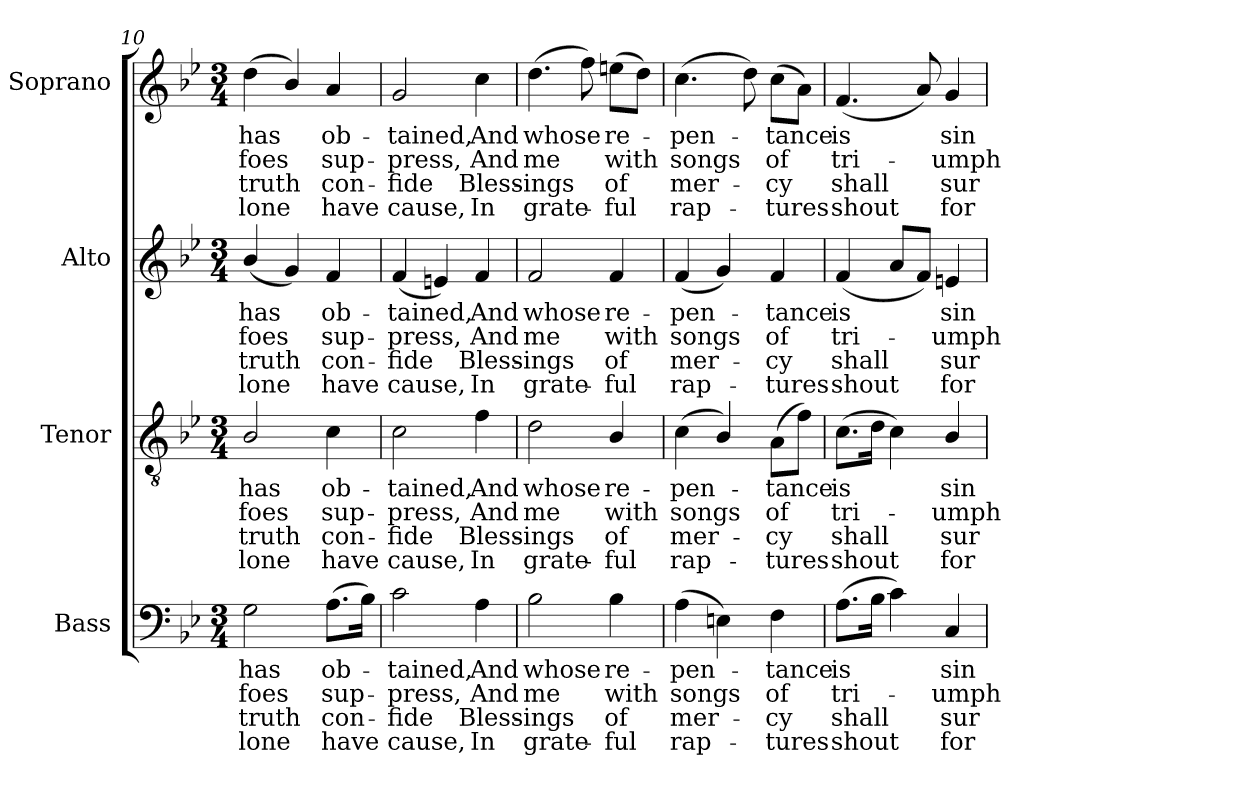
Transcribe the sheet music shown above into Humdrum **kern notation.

**kern	**text	**text	**text	**text	**kern	**text	**text	**text	**text	**kern	**text	**text	**text	**text	**kern	**text	**text	**text	**text
*part4	*part4	*part4	*part4	*part4	*part3	*part3	*part3	*part3	*part3	*part2	*part2	*part2	*part2	*part2	*part1	*part1	*part1	*part1	*part1
*staff4	*staff4	*staff4	*staff4	*staff4	*staff3	*staff3	*staff3	*staff3	*staff3	*staff2	*staff2	*staff2	*staff2	*staff2	*staff1	*staff1	*staff1	*staff1	*staff1
*I"Bass	*	*	*	*	*I"Tenor	*	*	*	*	*I"Alto	*	*	*	*	*I"Soprano	*	*	*	*
*I'B.	*	*	*	*	*I'T.	*	*	*	*	*I'A.	*	*	*	*	*I'S.	*	*	*	*
*clefF4	*	*	*	*	*clefGv2	*	*	*	*	*clefG2	*	*	*	*	*clefG2	*	*	*	*
*	*	*	*	*	*ITrd7c12	*	*	*	*	*	*	*	*	*	*	*	*	*	*
*k[b-e-]	*	*	*	*	*k[b-e-]	*	*	*	*	*k[b-e-]	*	*	*	*	*k[b-e-]	*	*	*	*
*B-:	*	*	*	*	*B-:	*	*	*	*	*B-:	*	*	*	*	*B-:	*	*	*	*
*M3/4	*	*	*	*	*M3/4	*	*	*	*	*M3/4	*	*	*	*	*M3/4	*	*	*	*
=10	=10	=10	=10	=10	=10	=10	=10	=10	=10	=10	=10	=10	=10	=10	=10	=10	=10	=10	=10
!	!LO:LY:b:color=#000000	!LO:LY:b:color=#000000	!LO:LY:b:color=#000000	!LO:LY:b:color=#000000	!	!	!	!	!	!	!	!	!	!	!	!	!	!	!
!	!	!	!	!	!	!LO:LY:b:color=#000000	!LO:LY:b:color=#000000	!LO:LY:b:color=#000000	!LO:LY:b:color=#000000	!	!	!	!	!	!	!	!	!	!
!	!	!	!	!	!	!	!	!	!	!	!LO:LY:b:color=#000000	!LO:LY:b:color=#000000	!LO:LY:b:color=#000000	!LO:LY:b:color=#000000	!	!	!	!	!
!	!	!	!	!	!	!	!	!	!	!	!	!	!	!	!	!LO:LY:b:color=#000000	!LO:LY:b:color=#000000	!LO:LY:b:color=#000000	!LO:LY:b:color=#000000
2Gi\	has	foes	-truth	lone	2BB-i/	has	foes	-truth	lone	(4b-i/	has	foes	-truth	lone	(4ddi\	has	foes	-truth	lone
.	.	.	.	.	.	.	.	.	.	4gi/)	.	.	.	.	4b-i/)	.	.	.	.
!	!LO:LY:b:color=#000000	!LO:LY:b:color=#000000	!LO:LY:b:color=#000000	!LO:LY:b:color=#000000	!	!	!	!	!	!	!	!	!	!	!	!	!	!	!
!	!	!	!	!	!	!LO:LY:b:color=#000000	!LO:LY:b:color=#000000	!LO:LY:b:color=#000000	!LO:LY:b:color=#000000	!	!	!	!	!	!	!	!	!	!
!	!	!	!	!	!	!	!	!	!	!	!LO:LY:b:color=#000000	!LO:LY:b:color=#000000	!LO:LY:b:color=#000000	!LO:LY:b:color=#000000	!	!	!	!	!
!	!	!	!	!	!	!	!	!	!	!	!	!	!	!	!	!LO:LY:b:color=#000000	!LO:LY:b:color=#000000	!LO:LY:b:color=#000000	!LO:LY:b:color=#000000
(8.Ai\L	ob-	sup-	con-	-have	4Ci\	ob-	sup-	con-	-have	4fi/	ob-	sup-	con-	-have	4ai/	ob-	sup-	con-	-have
16B-i\Jk)	.	.	.	.	.	.	.	.	.	.	.	.	.	.	.	.	.	.	.
=11	=11	=11	=11	=11	=11	=11	=11	=11	=11	=11	=11	=11	=11	=11	=11	=11	=11	=11	=11
!	!LO:LY:b:color=#000000	!LO:LY:b:color=#000000	!LO:LY:b:color=#000000	!LO:LY:b:color=#000000	!	!	!	!	!	!	!	!	!	!	!	!	!	!	!
!	!	!	!	!	!	!LO:LY:b:color=#000000	!LO:LY:b:color=#000000	!LO:LY:b:color=#000000	!LO:LY:b:color=#000000	!	!	!	!	!	!	!	!	!	!
!	!	!	!	!	!	!	!	!	!	!	!LO:LY:b:color=#000000	!LO:LY:b:color=#000000	!LO:LY:b:color=#000000	!LO:LY:b:color=#000000	!	!	!	!	!
!	!	!	!	!	!	!	!	!	!	!	!	!	!	!	!	!LO:LY:b:color=#000000	!LO:LY:b:color=#000000	!LO:LY:b:color=#000000	!LO:LY:b:color=#000000
2ci\	-tained,	-press,	fide	cause,	2Ci\	-tained,	-press,	fide	cause,	(4fi/	-tained,	-press,	fide	cause,	2gi/	-tained,	-press,	fide	cause,
.	.	.	.	.	.	.	.	.	.	4eni/)	.	.	.	.	.	.	.	.	.
!	!LO:LY:b:color=#000000	!LO:LY:b:color=#000000	!LO:LY:b:color=#000000	!LO:LY:b:color=#000000	!	!	!	!	!	!	!	!	!	!	!	!	!	!	!
!	!	!	!	!	!	!LO:LY:b:color=#000000	!LO:LY:b:color=#000000	!LO:LY:b:color=#000000	!LO:LY:b:color=#000000	!	!	!	!	!	!	!	!	!	!
!	!	!	!	!	!	!	!	!	!	!	!LO:LY:b:color=#000000	!LO:LY:b:color=#000000	!LO:LY:b:color=#000000	!LO:LY:b:color=#000000	!	!	!	!	!
!	!	!	!	!	!	!	!	!	!	!	!	!	!	!	!	!LO:LY:b:color=#000000	!LO:LY:b:color=#000000	!LO:LY:b:color=#000000	!LO:LY:b:color=#000000
4Ai\	And	And	Bless-	-In	4Fi\	And	And	Bless-	-In	4fi/	And	And	Bless-	-In	4cci\	And	And	Bless-	-In
=12	=12	=12	=12	=12	=12	=12	=12	=12	=12	=12	=12	=12	=12	=12	=12	=12	=12	=12	=12
!	!LO:LY:b:color=#000000	!LO:LY:b:color=#000000	!LO:LY:b:color=#000000	!LO:LY:b:color=#000000	!	!	!	!	!	!	!	!	!	!	!	!	!	!	!
!	!	!	!	!	!	!LO:LY:b:color=#000000	!LO:LY:b:color=#000000	!LO:LY:b:color=#000000	!LO:LY:b:color=#000000	!	!	!	!	!	!	!	!	!	!
!	!	!	!	!	!	!	!	!	!	!	!LO:LY:b:color=#000000	!LO:LY:b:color=#000000	!LO:LY:b:color=#000000	!LO:LY:b:color=#000000	!	!	!	!	!
!	!	!	!	!	!	!	!	!	!	!	!	!	!	!	!	!LO:LY:b:color=#000000	!LO:LY:b:color=#000000	!LO:LY:b:color=#000000	!LO:LY:b:color=#000000
2B-i\	whose	me	ings	grate-	2Di\	whose	me	ings	grate-	2fi/	whose	me	ings	grate-	(4.ddi\	whose	me	ings	grate-
.	.	.	.	.	.	.	.	.	.	.	.	.	.	.	8ffi\)	.	.	.	.
!	!LO:LY:b:color=#000000	!LO:LY:b:color=#000000	!LO:LY:b:color=#000000	!LO:LY:b:color=#000000	!	!	!	!	!	!	!	!	!	!	!	!	!	!	!
!	!	!	!	!	!	!LO:LY:b:color=#000000	!LO:LY:b:color=#000000	!LO:LY:b:color=#000000	!LO:LY:b:color=#000000	!	!	!	!	!	!	!	!	!	!
!	!	!	!	!	!	!	!	!	!	!	!LO:LY:b:color=#000000	!LO:LY:b:color=#000000	!LO:LY:b:color=#000000	!LO:LY:b:color=#000000	!	!	!	!	!
!	!	!	!	!	!	!	!	!	!	!	!	!	!	!	!	!LO:LY:b:color=#000000	!LO:LY:b:color=#000000	!LO:LY:b:color=#000000	!LO:LY:b:color=#000000
4B-i\	re-	with	-of	ful	4BB-i/	re-	with	-of	ful	4fi/	re-	with	-of	ful	(8eeni\L	re-	with	-of	ful
.	.	.	.	.	.	.	.	.	.	.	.	.	.	.	8ddi\J)	.	.	.	.
=13	=13	=13	=13	=13	=13	=13	=13	=13	=13	=13	=13	=13	=13	=13	=13	=13	=13	=13	=13
!	!LO:LY:b:color=#000000	!LO:LY:b:color=#000000	!LO:LY:b:color=#000000	!LO:LY:b:color=#000000	!	!	!	!	!	!	!	!	!	!	!	!	!	!	!
!	!	!	!	!	!	!LO:LY:b:color=#000000	!LO:LY:b:color=#000000	!LO:LY:b:color=#000000	!LO:LY:b:color=#000000	!	!	!	!	!	!	!	!	!	!
!	!	!	!	!	!	!	!	!	!	!	!LO:LY:b:color=#000000	!LO:LY:b:color=#000000	!LO:LY:b:color=#000000	!LO:LY:b:color=#000000	!	!	!	!	!
!	!	!	!	!	!	!	!	!	!	!	!	!	!	!	!	!LO:LY:b:color=#000000	!LO:LY:b:color=#000000	!LO:LY:b:color=#000000	!LO:LY:b:color=#000000
(4Ai\	-pen-	songs	mer-	-rap-	(4Ci\	-pen-	songs	mer-	-rap-	(4fi/	-pen-	songs	mer-	-rap-	(4.cci\	-pen-	songs	mer-	-rap-
4Eni\)	.	.	.	.	4BB-i/)	.	.	.	.	4gi/)	.	.	.	.	.	.	.	.	.
.	.	.	.	.	.	.	.	.	.	.	.	.	.	.	8ddi\)	.	.	.	.
!	!LO:LY:b:color=#000000	!LO:LY:b:color=#000000	!LO:LY:b:color=#000000	!LO:LY:b:color=#000000	!	!	!	!	!	!	!	!	!	!	!	!	!	!	!
!	!	!	!	!	!	!LO:LY:b:color=#000000	!LO:LY:b:color=#000000	!LO:LY:b:color=#000000	!LO:LY:b:color=#000000	!	!	!	!	!	!	!	!	!	!
!	!	!	!	!	!	!	!	!	!	!	!LO:LY:b:color=#000000	!LO:LY:b:color=#000000	!LO:LY:b:color=#000000	!LO:LY:b:color=#000000	!	!	!	!	!
!	!	!	!	!	!	!	!	!	!	!	!	!	!	!	!	!LO:LY:b:color=#000000	!LO:LY:b:color=#000000	!LO:LY:b:color=#000000	!LO:LY:b:color=#000000
4Fi\	-tance	of	-cy	tures	(8AAi\L	-tance	of	-cy	tures	4fi/	-tance	of	-cy	tures	(8cci\L	-tance	of	-cy	tures
.	.	.	.	.	8Fi\J)	.	.	.	.	.	.	.	.	.	8ai\J)	.	.	.	.
!!LO:PB:g=z
=14	=14	=14	=14	=14	=14	=14	=14	=14	=14	=14	=14	=14	=14	=14	=14	=14	=14	=14	=14
!	!LO:LY:b:color=#000000	!LO:LY:b:color=#000000	!LO:LY:b:color=#000000	!LO:LY:b:color=#000000	!	!	!	!	!	!	!	!	!	!	!	!	!	!	!
!	!	!	!	!	!	!LO:LY:b:color=#000000	!LO:LY:b:color=#000000	!LO:LY:b:color=#000000	!LO:LY:b:color=#000000	!	!	!	!	!	!	!	!	!	!
!	!	!	!	!	!	!	!	!	!	!	!LO:LY:b:color=#000000	!LO:LY:b:color=#000000	!LO:LY:b:color=#000000	!LO:LY:b:color=#000000	!	!	!	!	!
!	!	!	!	!	!	!	!	!	!	!	!	!	!	!	!	!LO:LY:b:color=#000000	!LO:LY:b:color=#000000	!LO:LY:b:color=#000000	!LO:LY:b:color=#000000
(8.Ai\L	is	tri-	shall	shout	(8.Ci\L	is	tri-	shall	shout	(4fi/	is	tri-	shall	shout	(4.fi/	is	tri-	shall	shout
16B-i\Jk	.	.	.	.	16Di\Jk	.	.	.	.	.	.	.	.	.	.	.	.	.	.
4ci\)	.	.	.	.	4Ci\)	.	.	.	.	8ai/L	.	.	.	.	.	.	.	.	.
.	.	.	.	.	.	.	.	.	.	8fi/J)	.	.	.	.	8ai/)	.	.	.	.
!	!LO:LY:b:color=#000000	!LO:LY:b:color=#000000	!LO:LY:b:color=#000000	!LO:LY:b:color=#000000	!	!	!	!	!	!	!	!	!	!	!	!	!	!	!
!	!	!	!	!	!	!LO:LY:b:color=#000000	!LO:LY:b:color=#000000	!LO:LY:b:color=#000000	!LO:LY:b:color=#000000	!	!	!	!	!	!	!	!	!	!
!	!	!	!	!	!	!	!	!	!	!	!LO:LY:b:color=#000000	!LO:LY:b:color=#000000	!LO:LY:b:color=#000000	!LO:LY:b:color=#000000	!	!	!	!	!
!	!	!	!	!	!	!	!	!	!	!	!	!	!	!	!	!LO:LY:b:color=#000000	!LO:LY:b:color=#000000	!LO:LY:b:color=#000000	!LO:LY:b:color=#000000
4Ci/	sin-	-umph	sur-	-for	4BB-i/	sin-	-umph	sur-	-for	4eni/	sin-	-umph	sur-	-for	4gi/	sin-	-umph	sur-	-for
=	=	=	=	=	=	=	=	=	=	=	=	=	=	=	=	=	=	=	=
*-	*-	*-	*-	*-	*-	*-	*-	*-	*-	*-	*-	*-	*-	*-	*-	*-	*-	*-	*-
